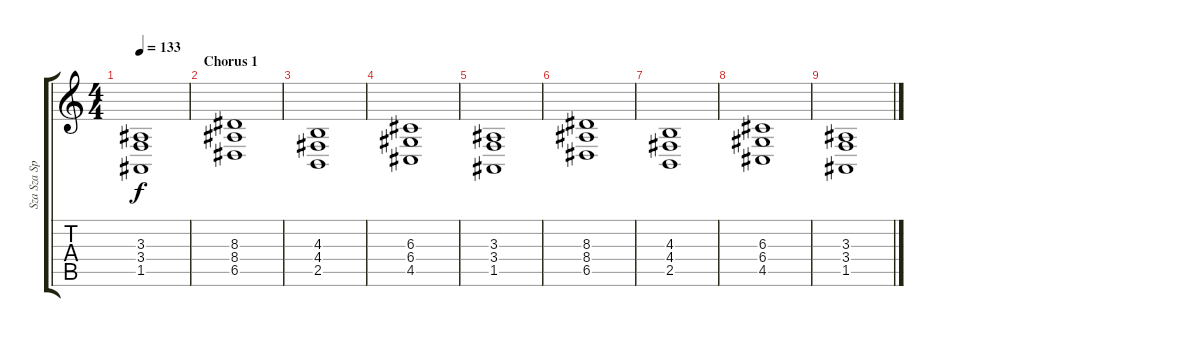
\track ("Sza Sza Speck" "Sza Sza Sp") {instrument reedorgan}
\staff {score tabs}
\tuning (E4 B3 G3 D3 A2 E2) {hide}
\ts (4 4)
\tempo 133
\clef g2
\ks c
(3.3 3.4 1.5).1{dy f} |
\section ("" "Chorus 1")
(8.3 8.4 6.5).1 |
(4.3 4.4 2.5).1 |
(6.3 6.4 4.5).1 |
(3.3 3.4 1.5).1 |
(8.3 8.4 6.5).1 |
(4.3 4.4 2.5).1 |
(6.3 6.4 4.5).1 |
(3.3 3.4 1.5).1
